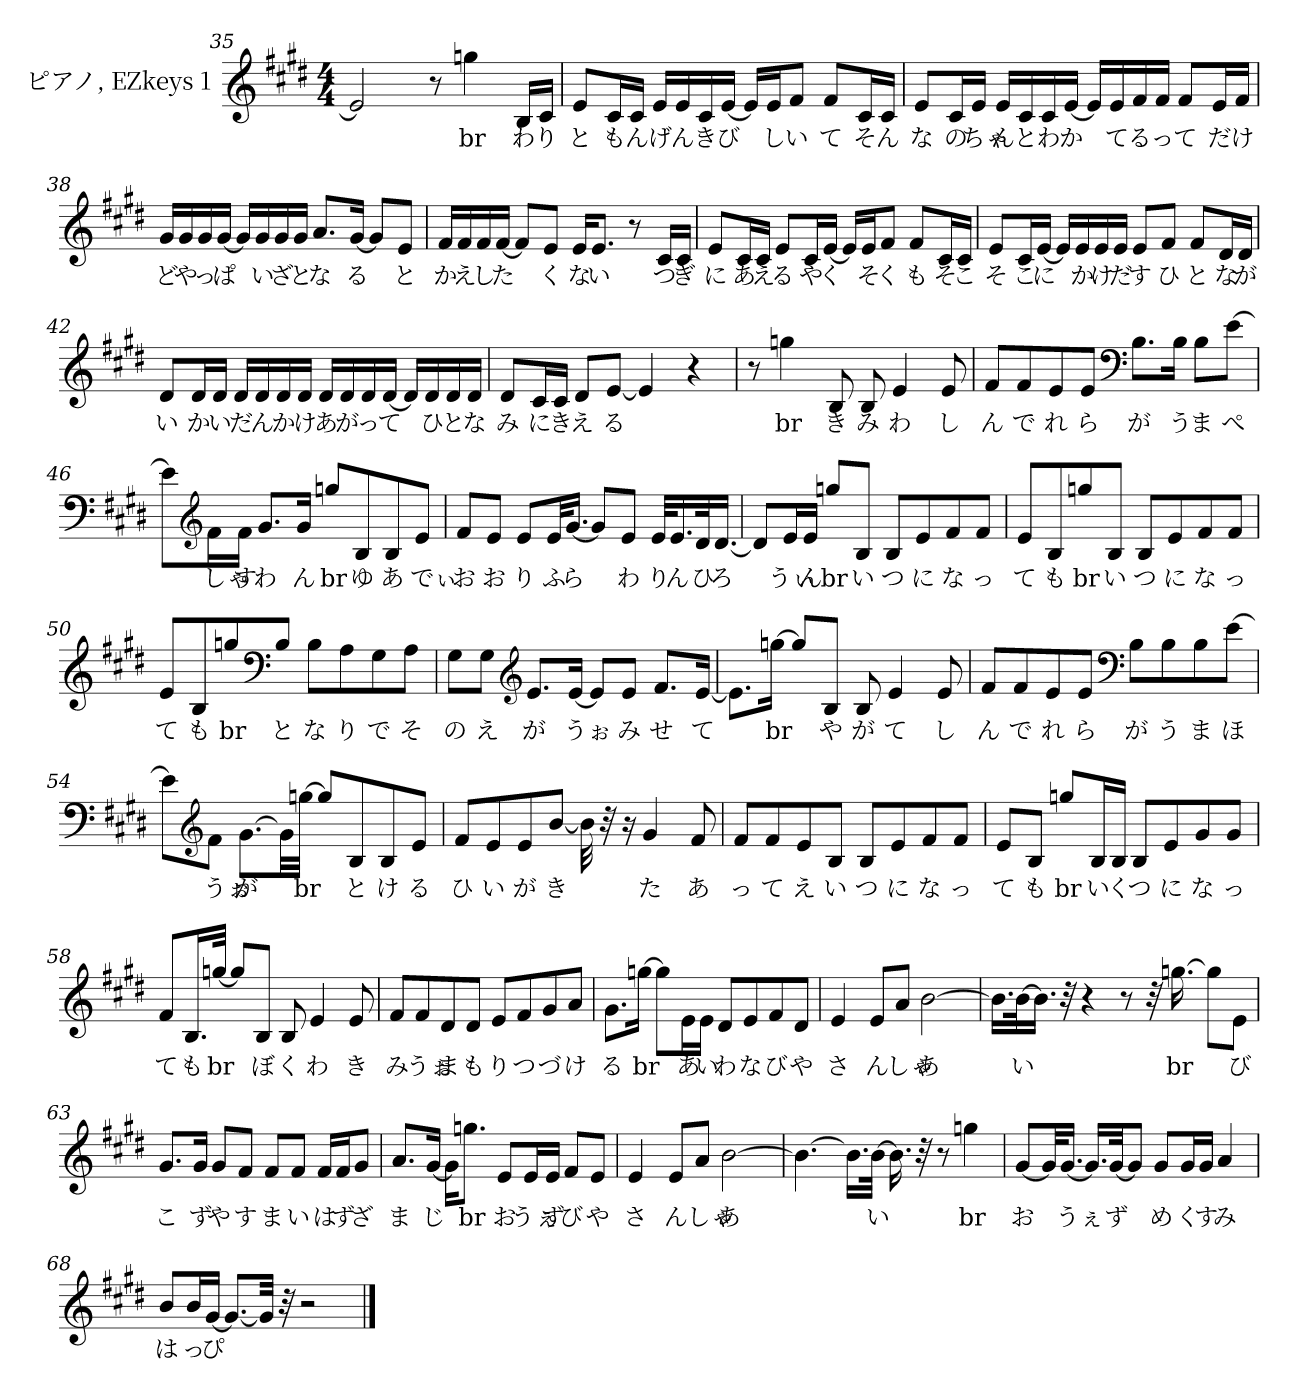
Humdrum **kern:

**kern	**text
*part1	*part1
*staff1	*staff1
*I"ピアノ, EZkeys 1	*
*clefG2	*
*k[f#c#g#d#]	*
*M4/4	*
=35	=35
2e/]	.
8r	.
!	!LO:LY:b
4ggn\	br
!	!LO:LY:b
16B/LL	わ
!	!LO:LY:b
16c#/JJ	り
=36	=36
!	!LO:LY:b
8e/L	と
!	!LO:LY:b
16c#/L	も
!	!LO:LY:b
16c#/JJ	ん
!	!LO:LY:b
16e/LL	げ
!	!LO:LY:b
16e/	ん
!	!LO:LY:b
16c#/	き
!	!LO:LY:b
[16e/JJ	び
16e/LL]	.
!	!LO:LY:b
16e/J	し
!	!LO:LY:b
8f#/J	い
!	!LO:LY:b
8f#/L	て
!	!LO:LY:b
16c#/L	そ
!	!LO:LY:b
16c#/JJ	ん
!!LO:PB:g=z
=37	=37
!	!LO:LY:b
8e/L	な
!	!LO:LY:b
16c#/L	の
!	!LO:LY:b
16e/JJ	ちゃ
!	!LO:LY:b
16e/LL	ん
!	!LO:LY:b
16c#/	と
!	!LO:LY:b
16c#/	わ
!	!LO:LY:b
[16e/JJ	か
16e/LL]	.
!	!LO:LY:b
16e/	て
!	!LO:LY:b
16f#/	る
!	!LO:LY:b
16f#/JJ	っ
!	!LO:LY:b
8f#/L	て
!	!LO:LY:b
16e/L	だ
!	!LO:LY:b
16f#/JJ	け
=38	=38
!	!LO:LY:b
16g#/LL	ど
!	!LO:LY:b
16g#/	や
!	!LO:LY:b
16g#/	っ
!	!LO:LY:b
[16g#/JJ	ぱ
16g#/LL]	.
!	!LO:LY:b
16g#/	い
!	!LO:LY:b
16g#/	ざ
!	!LO:LY:b
16g#/JJ	と
!	!LO:LY:b
8.a/L	な
!	!LO:LY:b
[16g#/Jk	る
8g#/L]	.
!	!LO:LY:b
8e/J	と
=39	=39
!	!LO:LY:b
16f#/LL	か
!	!LO:LY:b
16f#/	え
!	!LO:LY:b
16f#/	し
!	!LO:LY:b
[16f#/JJ	た
8f#/L]	.
!	!LO:LY:b
8e/J	く
!	!LO:LY:b
16e/KL	な
!	!LO:LY:b
8.e/J	い
8r	.
!	!LO:LY:b
16c#/LL	つ
!	!LO:LY:b
16c#/JJ	ぎ
!!LO:LB:g=z
=40	=40
!	!LO:LY:b
8e/L	に
!	!LO:LY:b
16c#/L	あ
!	!LO:LY:b
16c#/JJ	え
!	!LO:LY:b
8e/L	る
!	!LO:LY:b
16c#/L	や
!	!LO:LY:b
[16e/JJ	く
16e/LL]	.
!	!LO:LY:b
16e/J	そ
!	!LO:LY:b
8f#/J	く
!	!LO:LY:b
8f#/L	も
!	!LO:LY:b
16c#/L	そ
!	!LO:LY:b
16c#/JJ	こ
=41	=41
!	!LO:LY:b
8e/L	そ
!	!LO:LY:b
16c#/L	こ
!	!LO:LY:b
[16e/JJ	に
16e/LL]	.
!	!LO:LY:b
16e/	か
!	!LO:LY:b
16e/	け
!	!LO:LY:b
16e/JJ	だ
!	!LO:LY:b
8e/L	す
!	!LO:LY:b
8f#/J	ひ
!	!LO:LY:b
8f#/L	と
!	!LO:LY:b
16d#/L	な
!	!LO:LY:b
16d#/JJ	が
!!LO:LB:g=z
=42	=42
!	!LO:LY:b
8d#/L	い
!	!LO:LY:b
16d#/L	か
!	!LO:LY:b
16d#/JJ	い
!	!LO:LY:b
16d#/LL	だ
!	!LO:LY:b
16d#/	ん
!	!LO:LY:b
16d#/	か
!	!LO:LY:b
16d#/JJ	け
!	!LO:LY:b
16d#/LL	あ
!	!LO:LY:b
16d#/	が
!	!LO:LY:b
16d#/	っ
!	!LO:LY:b
[16d#/JJ	て
16d#/LL]	.
!	!LO:LY:b
16d#/	ひ
!	!LO:LY:b
16d#/	と
!	!LO:LY:b
16d#/JJ	な
=43	=43
!	!LO:LY:b
8d#/L	み
!	!LO:LY:b
16c#/L	に
!	!LO:LY:b
16c#/JJ	き
!	!LO:LY:b
8d#/L	え
!	!LO:LY:b
[8e/J	る
4e/]	.
4r	.
=44	=44
8r	.
!	!LO:LY:b
4ggn\	br
!	!LO:LY:b
8B/	き
!	!LO:LY:b
8B/	み
!	!LO:LY:b
4e/	わ
!	!LO:LY:b
8e/	し
!!LO:LB:g=z
=45	=45
!	!LO:LY:b
8f#/L	ん
!	!LO:LY:b
8f#/	で
!	!LO:LY:b
8e/	れ
!	!LO:LY:b
8e/J	ら
*clefF4	*
!	!LO:LY:b
8.B\L	が
!	!LO:LY:b
16B\Jk	う
!	!LO:LY:b
8B\L	ま
!	!LO:LY:b
[8e\J	ぺ
=46	=46
8e\L]	.
*clefG2	*
!	!LO:LY:b
16f#\L	しゃ
!	!LO:LY:b
16f#\JJ	す
!	!LO:LY:b
8.g#/L	わ
!	!LO:LY:b
16g#/Jk	ん
!	!LO:LY:b
8ggn/L	br
!	!LO:LY:b
8B/	ゆ
!	!LO:LY:b
8B/	あ
!	!LO:LY:b
8e/J	でぃ
=47	=47
!	!LO:LY:b
8f#/L	お
!	!LO:LY:b
8e/J	お
!	!LO:LY:b
8e/L	り
!	!LO:LY:b
32e/KL	ふ
!	!LO:LY:b
[16.g#/JJ	ら
8g#/L]	.
!	!LO:LY:b
8e/J	わ
!	!LO:LY:b
32e/KLL	り
!	!LO:LY:b
16.e/	ん
!	!LO:LY:b
32d#/K	ひ
!	!LO:LY:b
[16.d#/JJ	ろ
!!LO:LB:g=z
=48	=48
8d#/L]	.
!	!LO:LY:b
16e/L	うぃ
!	!LO:LY:b
16e/JJ	ん
!	!LO:LY:b
8ggn/L	br
!	!LO:LY:b
8B/J	い
!	!LO:LY:b
8B/L	つ
!	!LO:LY:b
8e/	に
!	!LO:LY:b
8f#/	な
!	!LO:LY:b
8f#/J	っ
=49	=49
!	!LO:LY:b
8e/L	て
!	!LO:LY:b
8B/	も
!	!LO:LY:b
8ggn/	br
!	!LO:LY:b
8B/J	い
!	!LO:LY:b
8B/L	つ
!	!LO:LY:b
8e/	に
!	!LO:LY:b
8f#/	な
!	!LO:LY:b
8f#/J	っ
=50	=50
!	!LO:LY:b
8e/L	て
!	!LO:LY:b
8B/	も
!	!LO:LY:b
8ggn/	br
*clefF4	*
!	!LO:LY:b
8B/J	と
!	!LO:LY:b
8B\L	な
!	!LO:LY:b
8A\	り
!	!LO:LY:b
8G#\	で
!	!LO:LY:b
8A\J	そ
!!LO:LB:g=z
=51	=51
!	!LO:LY:b
8G#\L	の
!	!LO:LY:b
8G#\J	え
*clefG2	*
!	!LO:LY:b
8.e/L	が
!	!LO:LY:b
[16e/Jk	うぉ
8e/L]	.
!	!LO:LY:b
8e/J	み
!	!LO:LY:b
8.f#/L	せ
!	!LO:LY:b
[16e/Jk	て
=52	=52
8.e\L]	.
!	!LO:LY:b
[16ggn\Jk	br
8gg/L]	.
!	!LO:LY:b
8B/J	や
!	!LO:LY:b
8B/	が
!	!LO:LY:b
4e/	て
!	!LO:LY:b
8e/	し
=53	=53
!	!LO:LY:b
8f#/L	ん
!	!LO:LY:b
8f#/	で
!	!LO:LY:b
8e/	れ
!	!LO:LY:b
8e/J	ら
*clefF4	*
!	!LO:LY:b
8B\L	が
!	!LO:LY:b
8B\	う
!	!LO:LY:b
8B\	ま
!	!LO:LY:b
[8e\J	ほ
!!LO:LB:g=z
=54	=54
8e\L]	.
*clefG2	*
!	!LO:LY:b
8f#\J	うぉ
!	!LO:LY:b
[8.g#\L	が
32g#\LL]	.
!	!LO:LY:b
[32ggn\JJJ	br
8gg/L]	.
!	!LO:LY:b
8B/	と
!	!LO:LY:b
8B/	け
!	!LO:LY:b
8e/J	る
=55	=55
!	!LO:LY:b
8f#/L	ひ
!	!LO:LY:b
8e/	い
!	!LO:LY:b
8e/	が
!	!LO:LY:b
[8b/J	き
32b\]	.
32r	.
16r	.
!	!LO:LY:b
4g#/	た
!	!LO:LY:b
8f#/	あ
=56	=56
!	!LO:LY:b
8f#/L	っ
!	!LO:LY:b
8f#/	て
!	!LO:LY:b
8e/	え
!	!LO:LY:b
8B/J	い
!	!LO:LY:b
8B/L	つ
!	!LO:LY:b
8e/	に
!	!LO:LY:b
8f#/	な
!	!LO:LY:b
8f#/J	っ
!!LO:LB:g=z
=57	=57
!	!LO:LY:b
8e/L	て
!	!LO:LY:b
8B/J	も
!	!LO:LY:b
8ggn/L	br
!	!LO:LY:b
16B/L	い
!	!LO:LY:b
16B/JJ	く
!	!LO:LY:b
8B/L	つ
!	!LO:LY:b
8e/	に
!	!LO:LY:b
8g#/	な
!	!LO:LY:b
8g#/J	っ
=58	=58
!	!LO:LY:b
8f#/L	て
!	!LO:LY:b
16.B/L	も
!	!LO:LY:b
[32ggn/JJk	br
8gg/L]	.
!	!LO:LY:b
8B/J	ぼ
!	!LO:LY:b
8B/	く
!	!LO:LY:b
4e/	わ
!	!LO:LY:b
8e/	き
=59	=59
!	!LO:LY:b
8f#/L	み
!	!LO:LY:b
8f#/	うぉ
!	!LO:LY:b
8d#/	ま
!	!LO:LY:b
8d#/J	も
!	!LO:LY:b
8e/L	り
!	!LO:LY:b
8f#/	つ
!	!LO:LY:b
8g#/	づ
!	!LO:LY:b
8a/J	け
!!LO:LB:g=z
=60	=60
!	!LO:LY:b
8.g#\L	る
!	!LO:LY:b
[16ggn\Jk	br
8gg\L]	.
!	!LO:LY:b
16e\L	あ
!	!LO:LY:b
16e\JJ	い
!	!LO:LY:b
8d#/L	わ
!	!LO:LY:b
8e/	な
!	!LO:LY:b
8f#/	び
!	!LO:LY:b
8d#/J	や
=61	=61
!	!LO:LY:b
4e/	さ
!	!LO:LY:b
8e/L	ん
!	!LO:LY:b
8a/J	しゃ
!	!LO:LY:b
[2b\	あ
=62	=62
16.b\LL]	.
!	!LO:LY:b
[32b\K	い
16.b\JJ]	.
32r	.
4r	.
8r	.
32r	.
!	!LO:LY:b
[16.ggn\	br
8gg\L]	.
!	!LO:LY:b
8e\J	び
=63	=63
!	!LO:LY:b
8.g#/L	こ
!	!LO:LY:b
16g#/Jk	ず
!	!LO:LY:b
8g#/L	や
!	!LO:LY:b
8f#/J	す
!	!LO:LY:b
8f#/L	ま
!	!LO:LY:b
8f#/J	い
!	!LO:LY:b
16f#/LL	は
!	!LO:LY:b
16f#/J	ず
!	!LO:LY:b
8g#/J	ざ
!!LO:LB:g=z
=64	=64
!	!LO:LY:b
8.a/L	ま
!	!LO:LY:b
[16g#/Jk	じ
16g#\KL]	.
!	!LO:LY:b
8.ggn\J	br
!	!LO:LY:b
8e/L	お
!	!LO:LY:b
16e/L	うぇ
!	!LO:LY:b
16e/JJ	ず
!	!LO:LY:b
8f#/L	び
!	!LO:LY:b
8e/J	や
=65	=65
!	!LO:LY:b
4e/	さ
!	!LO:LY:b
8e/L	ん
!	!LO:LY:b
8a/J	しゃ
!	!LO:LY:b
[2b\	あ
=66	=66
4.b\_	.
16.b\LL]	.
!	!LO:LY:b
[32b\JJk	い
16.b\]	.
32r	.
8r	.
!	!LO:LY:b
4ggn\	br
=67	=67
!	!LO:LY:b
[8g#/L	お
32g#/KL]	.
!	!LO:LY:b
[16.g#/JJ	うぇ
16.g#/LL]	.
!	!LO:LY:b
[32g#/JK	ず
8g#/J]	.
!	!LO:LY:b
8g#/L	め
!	!LO:LY:b
16g#/L	く
!	!LO:LY:b
16g#/JJ	す
!	!LO:LY:b
4a/	み
!!LO:PB:g=z
=68	=68
!	!LO:LY:b
8b/L	は
!	!LO:LY:b
16b/L	っ
!	!LO:LY:b
[16g#/JJ	ぴ
8.g#/L_	.
32g#/Jkk]	.
32r	.
2r	.
==	==
*-	*-
